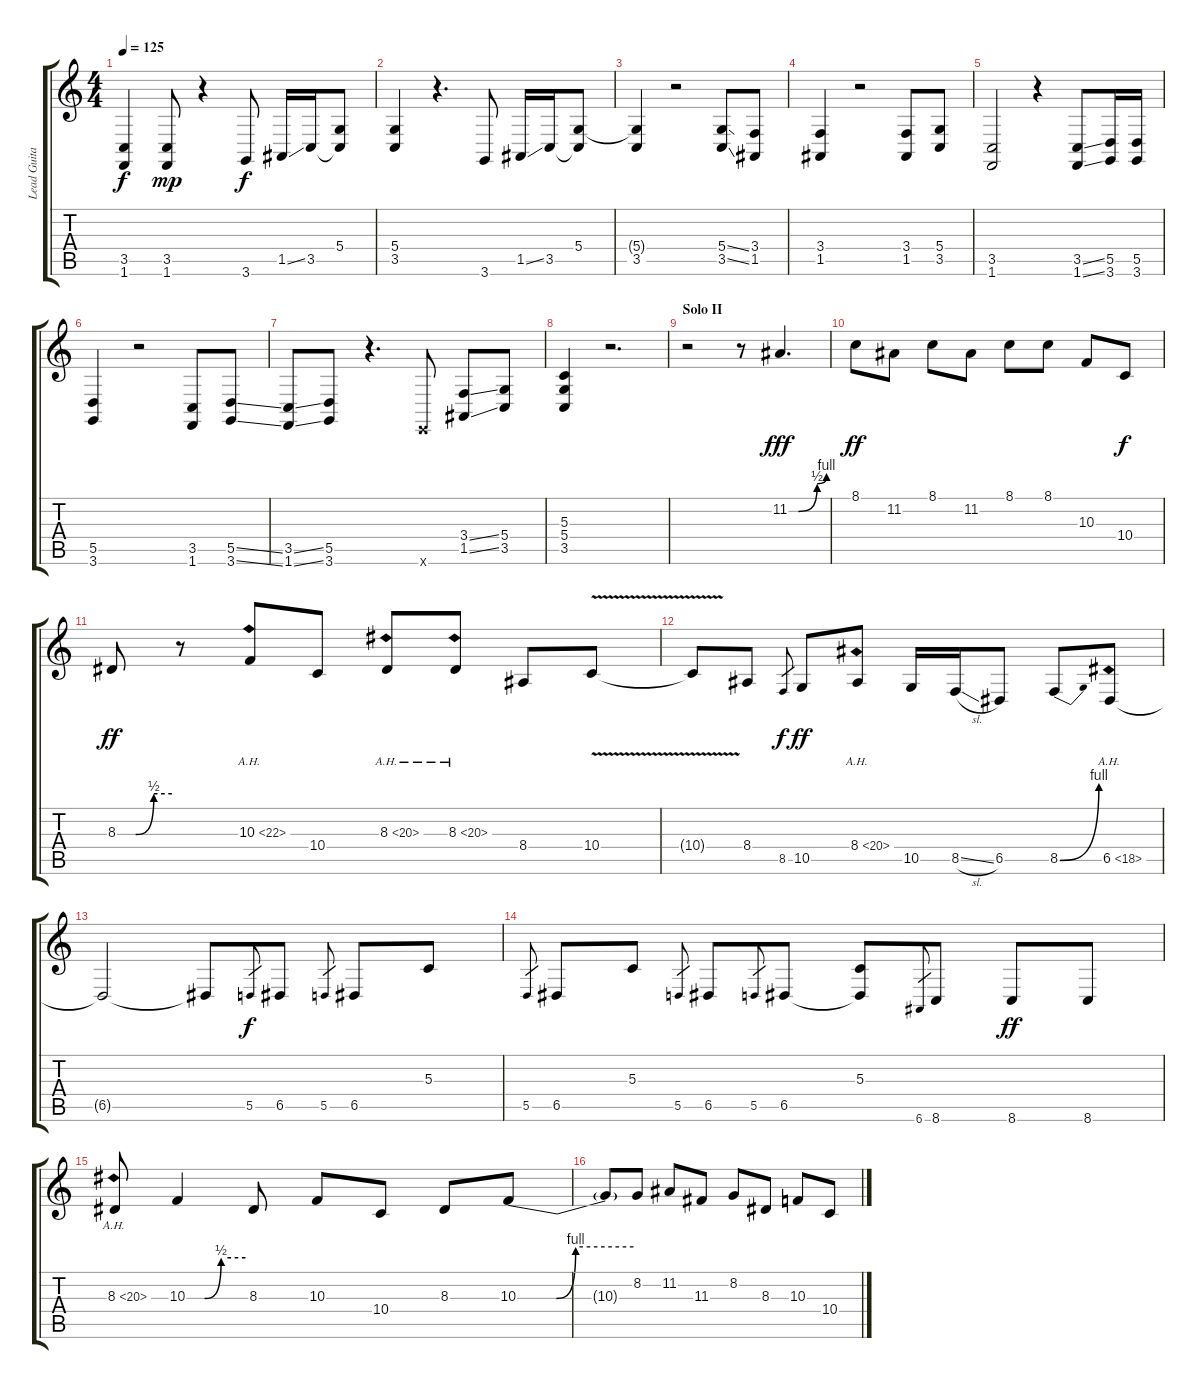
\track ("Lead Guitar" "Lead Guita") {instrument lead5charang}
\staff {score tabs}
\tuning (E4 B3 G3 D3 A2 E2) {hide}
\ts (4 4)
\tempo 125
\clef g2
\ks c
(3.5 1.6).4{dy f} (3.5 1.6).8{dy mp} r.4 3.6.8{dy f} 1.5{ss}.16 3.5.16 (5.4 3.5{t}).8 |
(5.4 3.5).4 r.4{d} 3.6.8 1.5{ss}.16 3.5.16 (5.4 3.5{t}).8 |
(5.4{t} 3.5).4 r.2 (5.4{ss} 3.5{ss}).8 (3.4 1.5).8 |
(3.4 1.5).4 r.2 (3.4 1.5).8 (5.4 3.5).8 |
(3.5 1.6).2 r.4 (3.5{ss} 1.6{ss}).8 (5.5 3.6).16 (5.5 3.6).16 |
(5.5 3.6).4 r.2 (3.5 1.6).8 (5.5{ss} 3.6{ss}).8 |
(3.5{ss} 1.6{ss}).8 (5.5 3.6).8 r.4{d} 0.6{x}.8 (3.4{ss} 1.5{ss}).8 (5.4 3.5).8 |
(5.3 5.4 3.5).4 r.2{d} |
\section ("" "Solo II")
r.2 r.8 11.2{be (custom 0 0 15 0 45 2 60 4)}.4{d dy fff} |
8.1.8{dy ff} 11.2.8 8.1.8 11.2.8 8.1.8 8.1.8 10.3.8 10.4.8{dy f} |
8.3{be (custom 0 0 20 0 40 2 60 2)}.8{dy ff} r.8 10.3{ah 12}.8 10.4.8 8.3{ah 12}.8 8.3{ah 12}.8 8.4.8 10.4{v}.8 |
10.4{t}.8 8.4.8 8.5.8{gr dy f} 10.5.8{dy ff} 8.4{ah 12}.8 10.5.16 8.5{sl}.16 6.5.8 8.5{be (bend 0 0 60 4)}.8 6.5{ah 12}.8 |
6.5{t}.2 6.5{t}.8 5.5.8{gr dy f} 6.5.8 5.5.8{gr} 6.5.8 5.3.8 |
5.5.8{gr} 6.5.8 5.3.8 5.5.8{gr} 6.5.8 5.5.8{gr} 6.5.8 (5.3 6.5{t}).8 6.6.8{gr} 8.6.8 8.6.8{dy ff} 8.6.8 |
8.3{ah 12}.8 10.3{be (custom 0 0 18 0 35 2 60 2)}.4 8.3.8 10.3.8 10.4.8 8.3.8 10.3{be (custom 0 0 20 0 30 4 60 4)}.8 |
10.3{t}.8 8.2.8 11.2.8 11.3.8 8.2.8 8.3.8 10.3.8 10.4.8
